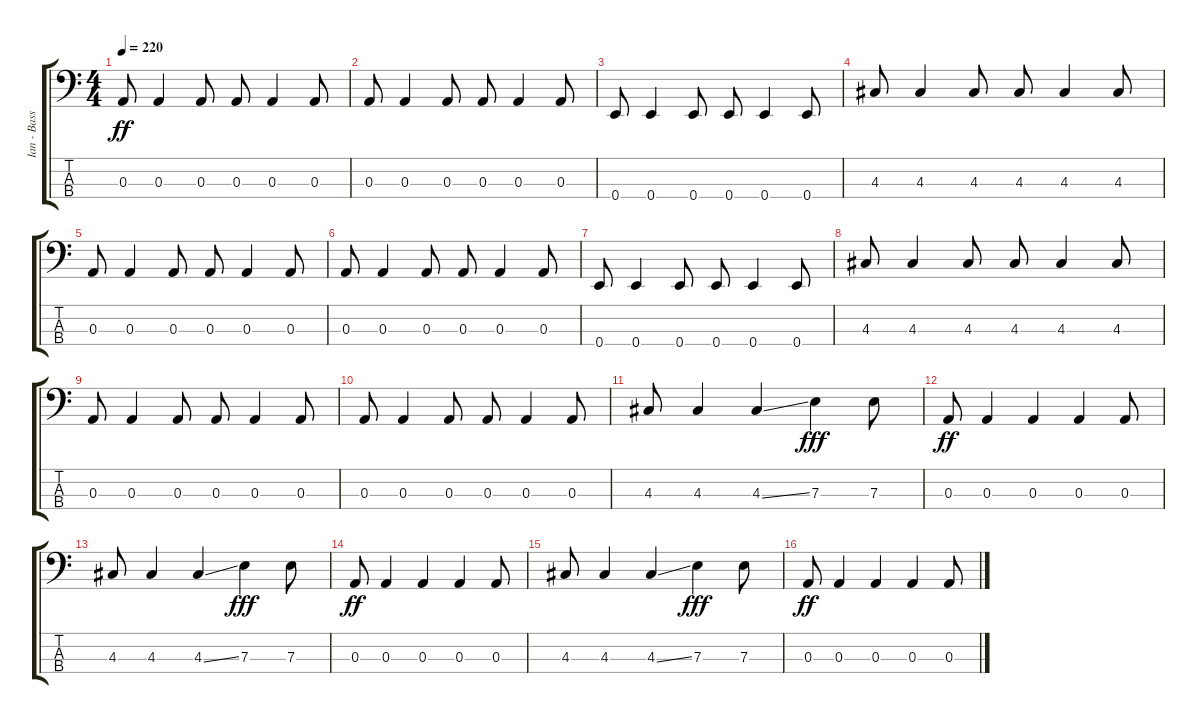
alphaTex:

\track ("Ian - Bass" "Ian - Bass") {instrument electricbassfinger}
\staff {score tabs}
\tuning (G2 D2 A1 E1) {hide}
\ts (4 4)
\tempo 220
\clef f4
\ks c
0.3.8{dy ff} 0.3.4 0.3.8 0.3.8 0.3.4 0.3.8 |
0.3.8 0.3.4 0.3.8 0.3.8 0.3.4 0.3.8 |
0.4.8 0.4.4 0.4.8 0.4.8 0.4.4 0.4.8 |
4.3.8 4.3.4 4.3.8 4.3.8 4.3.4 4.3.8 |
0.3.8 0.3.4 0.3.8 0.3.8 0.3.4 0.3.8 |
0.3.8 0.3.4 0.3.8 0.3.8 0.3.4 0.3.8 |
0.4.8 0.4.4 0.4.8 0.4.8 0.4.4 0.4.8 |
4.3.8 4.3.4 4.3.8 4.3.8 4.3.4 4.3.8 |
0.3.8 0.3.4 0.3.8 0.3.8 0.3.4 0.3.8 |
0.3.8 0.3.4 0.3.8 0.3.8 0.3.4 0.3.8 |
4.3.8 4.3.4 4.3{ss}.4 7.3.4{dy fff} 7.3.8 |
0.3.8{dy ff} 0.3.4 0.3.4 0.3.4 0.3.8 |
4.3.8 4.3.4 4.3{ss}.4 7.3.4{dy fff} 7.3.8 |
0.3.8{dy ff} 0.3.4 0.3.4 0.3.4 0.3.8 |
4.3.8 4.3.4 4.3{ss}.4 7.3.4{dy fff} 7.3.8 |
0.3.8{dy ff} 0.3.4 0.3.4 0.3.4 0.3.8
